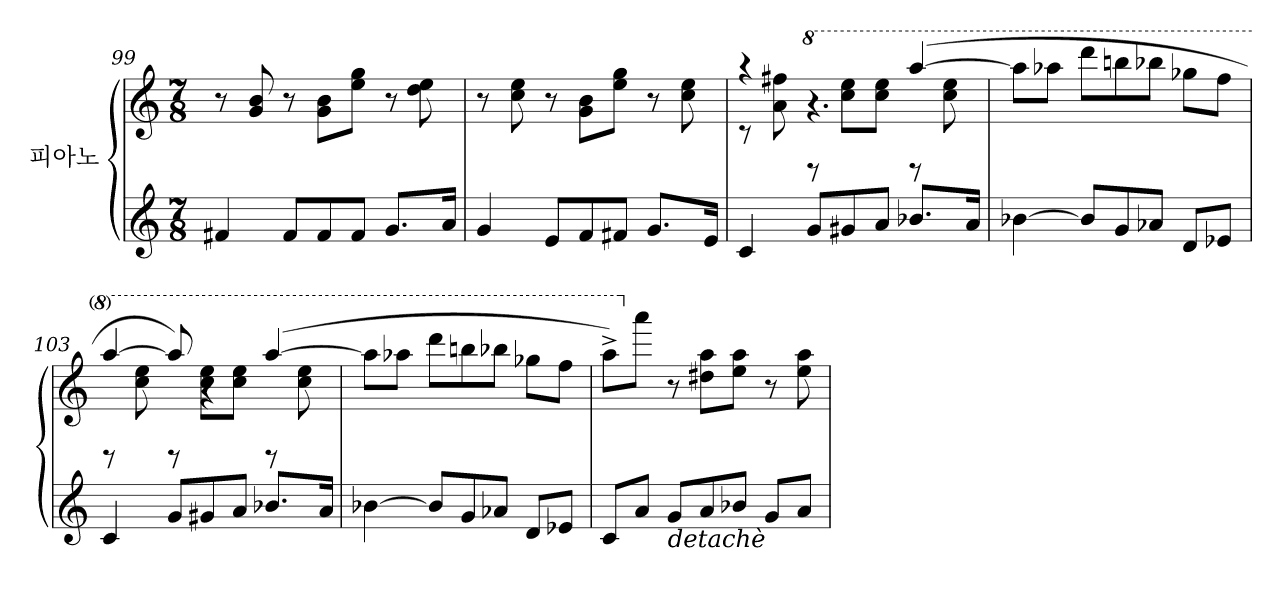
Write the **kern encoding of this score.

**kern	**kern
*part1	*part1
*staff2	*staff1
*I"피아노	*
*clefG2	*clefG2
*k[]	*k[]
*C:	*C:
*M7/8	*M7/8
=99	=99
4f#X/	8r
.	8g/ 8b/
8f#/L	8r
8f#/	8g\ 8b\L
8f#/J	8ee\ 8gg\J
8.g/L	8r
.	8dd\ 8ee\
16a/Jk	.
=100	=100
4g/	8r
.	8cc\ 8ee\
8e/L	8r
8f/	8g\ 8b\L
8f#X/J	8ee\ 8gg\J
8.g/L	8r
.	8cc\ 8ee\
16e/Jk	.
=101	=101
*	*^
4c/	4raa	8rc
.	.	8a\ 8ff#X\
*	*8va	*
8g/L	4.raa	8rc
8g#X/	.	8ccc\ 8eee\L
8a/J	.	8ccc\ 8eee\J
8.b-X/L	(>[4aaa/	8rc
.	.	8ccc\ 8eee\
16a/Jk	.	.
*	*v	*v
!!LO:PB:g=z
=102	=102
[4b-X\	8aaa\L]
.	8aaa-X\J
8b-/L]	8dddd\L
8g/	8bbbn\
8a-X/J	8bbb-X\J
8d/L	8ggg-X\L
8e-X/J	8fff\J
=103	=103
*	*^
4c/	[4aaa/	8rc
.	.	8ccc\ 8eee\
8g/L	8aaa/])	8rc
8g#X/	4raa	8ccc\ 8eee\L
8a/J	.	8ccc\ 8eee\J
8.b-X/L	(>[4aaa/	8rc
.	.	8ccc\ 8eee\
16a/Jk	.	.
*	*v	*v
=104	=104
[4b-X\	8aaa\L]
.	8aaa-X\J
8b-/L]	8dddd\L
8g/	8bbbn\
8a-X/J	8bbb-X\J
8d/L	8ggg-X\L
8e-X/J	8fff\J
=105	=105
8c/L	8aaa^\L)
*	*X8va
8a/J	8aaa\J
!LO:TX:b:i:t=detachè	!
8g/L	8r
8a/	8dd#X\ 8aa\L
8b-X/J	8ee\ 8aa\J
8g/L	8r
8a/J	8ee\ 8aa\
=	=
*-	*-
